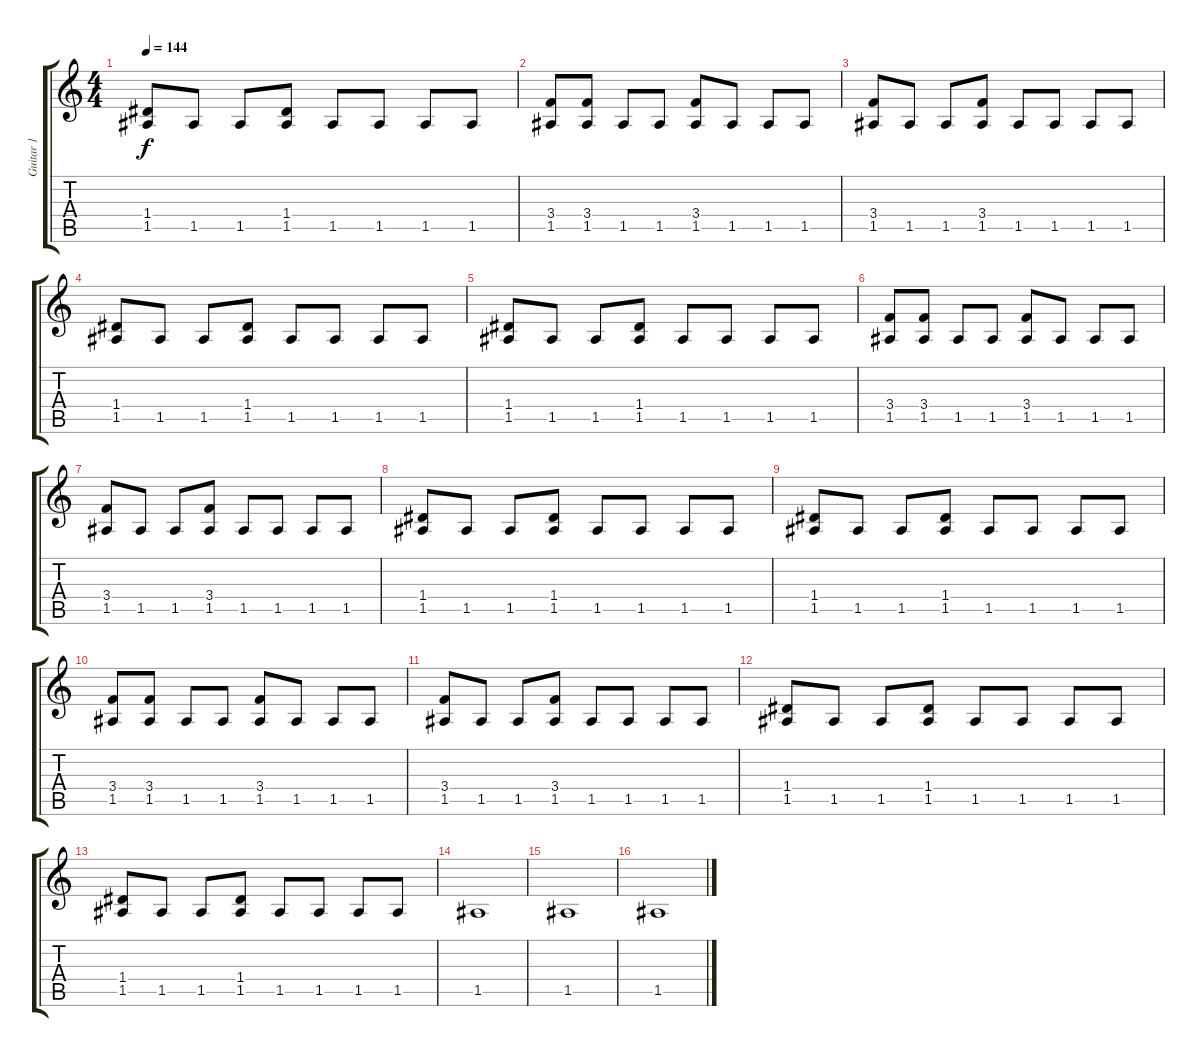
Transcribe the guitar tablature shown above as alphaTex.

\track ("Guitar 1" "Guitar 1") {instrument distortionguitar}
\staff {score tabs}
\tuning (E4 B3 G3 D3 A2 E2) {hide}
\ts (4 4)
\tempo 144
\clef g2
\ks c
(1.4 1.5).8{dy f} 1.5.8 1.5.8 (1.4 1.5).8 1.5.8 1.5.8 1.5.8 1.5.8 |
(3.4 1.5).8 (3.4 1.5).8 1.5.8 1.5.8 (3.4 1.5).8 1.5.8 1.5.8 1.5.8 |
(3.4 1.5).8 1.5.8 1.5.8 (3.4 1.5).8 1.5.8 1.5.8 1.5.8 1.5.8 |
(1.4 1.5).8 1.5.8 1.5.8 (1.4 1.5).8 1.5.8 1.5.8 1.5.8 1.5.8 |
(1.4 1.5).8 1.5.8 1.5.8 (1.4 1.5).8 1.5.8 1.5.8 1.5.8 1.5.8 |
(3.4 1.5).8 (3.4 1.5).8 1.5.8 1.5.8 (3.4 1.5).8 1.5.8 1.5.8 1.5.8 |
(3.4 1.5).8 1.5.8 1.5.8 (3.4 1.5).8 1.5.8 1.5.8 1.5.8 1.5.8 |
(1.4 1.5).8 1.5.8 1.5.8 (1.4 1.5).8 1.5.8 1.5.8 1.5.8 1.5.8 |
(1.4 1.5).8 1.5.8 1.5.8 (1.4 1.5).8 1.5.8 1.5.8 1.5.8 1.5.8 |
(3.4 1.5).8 (3.4 1.5).8 1.5.8 1.5.8 (3.4 1.5).8 1.5.8 1.5.8 1.5.8 |
(3.4 1.5).8 1.5.8 1.5.8 (3.4 1.5).8 1.5.8 1.5.8 1.5.8 1.5.8 |
(1.4 1.5).8 1.5.8 1.5.8 (1.4 1.5).8 1.5.8 1.5.8 1.5.8 1.5.8 |
(1.4 1.5).8 1.5.8 1.5.8 (1.4 1.5).8 1.5.8 1.5.8 1.5.8 1.5.8 |
1.5.1 |
1.5.1 |
1.5.1
